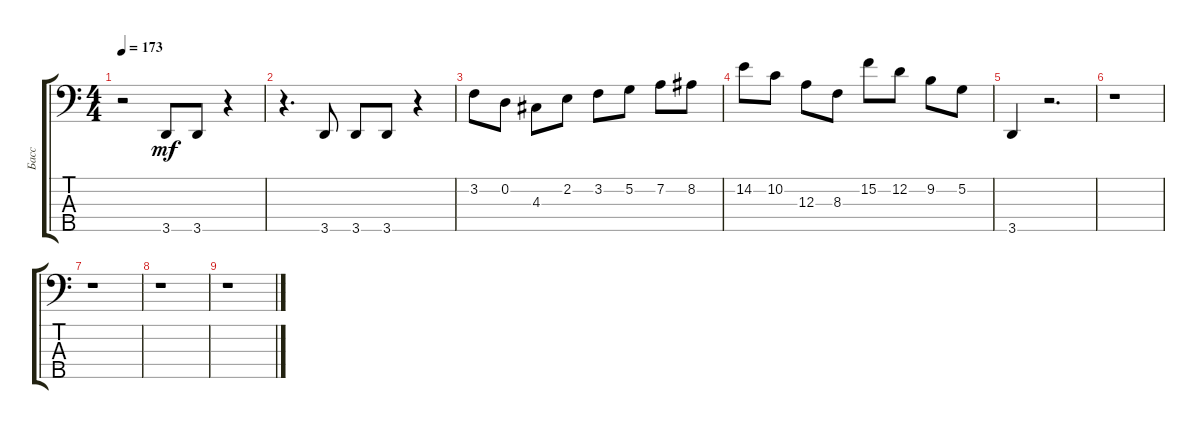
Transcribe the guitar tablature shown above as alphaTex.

\track ("Басс" "Басс") {instrument electricbassfinger}
\staff {score tabs}
\tuning (G2 D2 A1 E1 B0) {hide}
\ts (4 4)
\tempo 173
\clef f4
\ks aminor
r.2{dy mf} 3.5.8 3.5.8 r.4 |
r.4{d} 3.5.8 3.5.8 3.5.8 r.4 |
3.2.8 0.2.8 4.3.8 2.2.8 3.2.8 5.2.8 7.2.8 8.2.8 |
14.2.8 10.2.8 12.3.8 8.3.8 15.2.8 12.2.8 9.2.8 5.2.8 |
3.5.4 r.2{d} |
r.1 |
r.1 |
r.1 |
r.1
